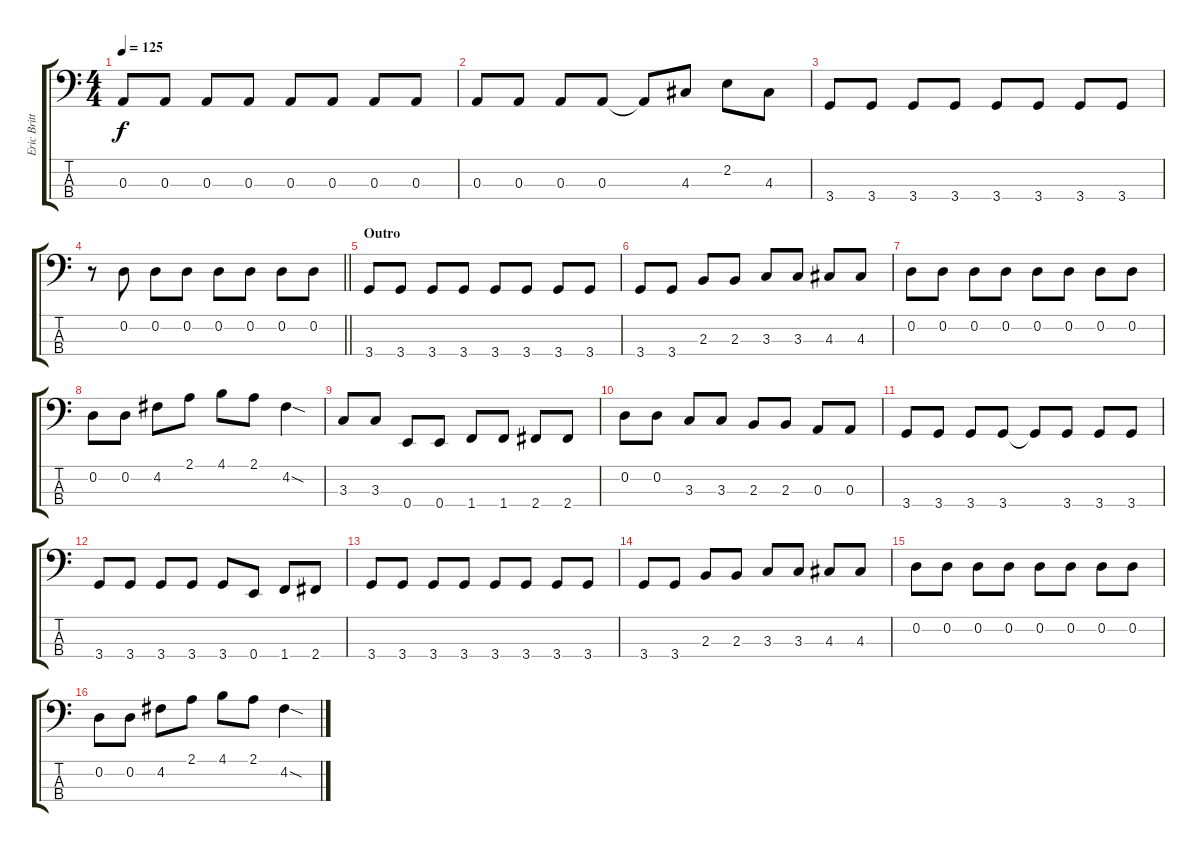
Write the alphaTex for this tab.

\track ("Eric Brittingham - Bass" "Eric Britt") {instrument slapbass1}
\staff {score tabs}
\tuning (G2 D2 A1 E1) {hide}
\ts (4 4)
\tempo 125
\clef f4
\ks c
0.3.8{dy f} 0.3.8 0.3.8 0.3.8 0.3.8 0.3.8 0.3.8 0.3.8 |
0.3.8 0.3.8 0.3.8 0.3.8 0.3{t}.8 4.3.8 2.2.8 4.3.8 |
3.4.8 3.4.8 3.4.8 3.4.8 3.4.8 3.4.8 3.4.8 3.4.8 |
\barLineRight lightlight
r.8 0.2.8 0.2.8 0.2.8 0.2.8 0.2.8 0.2.8 0.2.8 |
\section ("" "Outro")
3.4.8 3.4.8 3.4.8 3.4.8 3.4.8 3.4.8 3.4.8 3.4.8 |
3.4.8 3.4.8 2.3.8 2.3.8 3.3.8 3.3.8 4.3.8 4.3.8 |
0.2.8 0.2.8 0.2.8 0.2.8 0.2.8 0.2.8 0.2.8 0.2.8 |
0.2.8 0.2.8 4.2.8 2.1.8 4.1.8 2.1.8 4.2{sod}.4 |
3.3.8 3.3.8 0.4.8 0.4.8 1.4.8 1.4.8 2.4.8 2.4.8 |
0.2.8 0.2.8 3.3.8 3.3.8 2.3.8 2.3.8 0.3.8 0.3.8 |
3.4.8 3.4.8 3.4.8 3.4.8 3.4{t}.8 3.4.8 3.4.8 3.4.8 |
3.4.8 3.4.8 3.4.8 3.4.8 3.4.8 0.4.8 1.4.8 2.4.8 |
3.4.8 3.4.8 3.4.8 3.4.8 3.4.8 3.4.8 3.4.8 3.4.8 |
3.4.8 3.4.8 2.3.8 2.3.8 3.3.8 3.3.8 4.3.8 4.3.8 |
0.2.8 0.2.8 0.2.8 0.2.8 0.2.8 0.2.8 0.2.8 0.2.8 |
0.2.8 0.2.8 4.2.8 2.1.8 4.1.8 2.1.8 4.2{sod}.4
